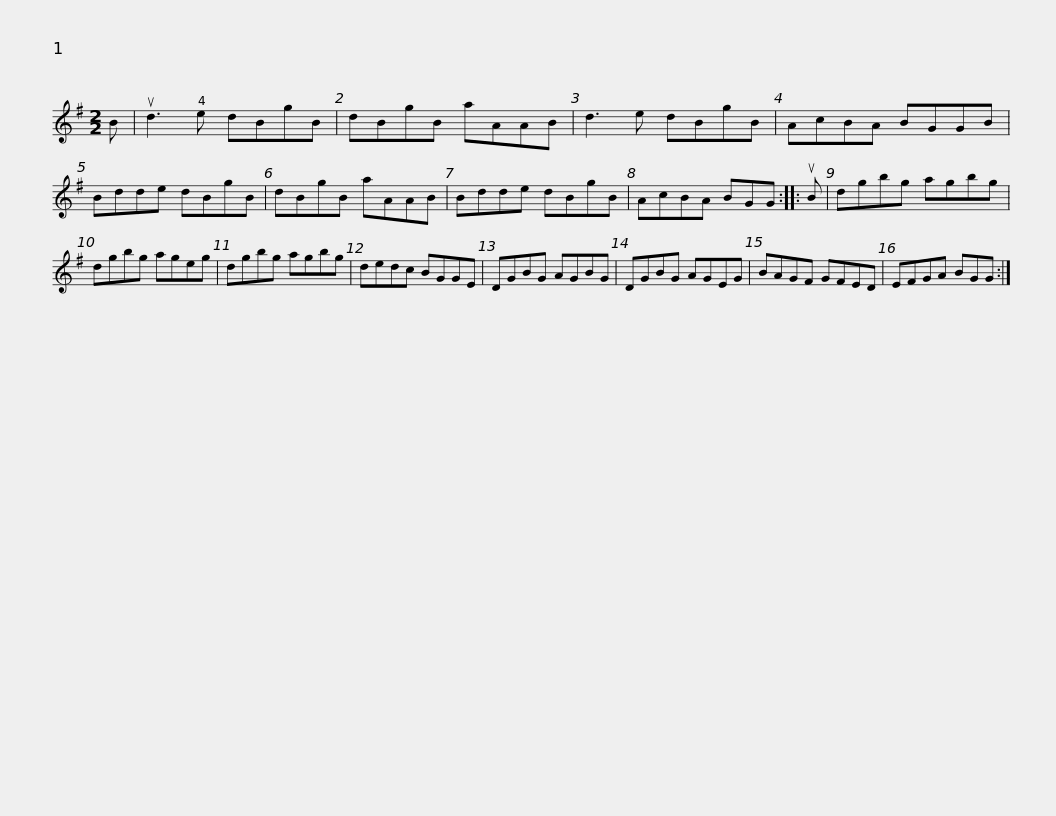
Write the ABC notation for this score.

X:1
L:1/8
M:2/2
I:linebreak $
K:G
V:1 treble
V:1
 B | ud3 e dBgB | dBgB aAAB | d3 e dBgB | AcBA BGGB | %5
 Bdde dBgB |$ dBgB aAAB | Bdde dBgB | AcBA BGG :: uB | %10
 dgbg agbg | dgbg ageg |$ dgbg agbg | dedc BGGE | DGBG AGBG | %15
 DGBG AGEG | BAGF GFED |$ EFGA BGG :| %18
